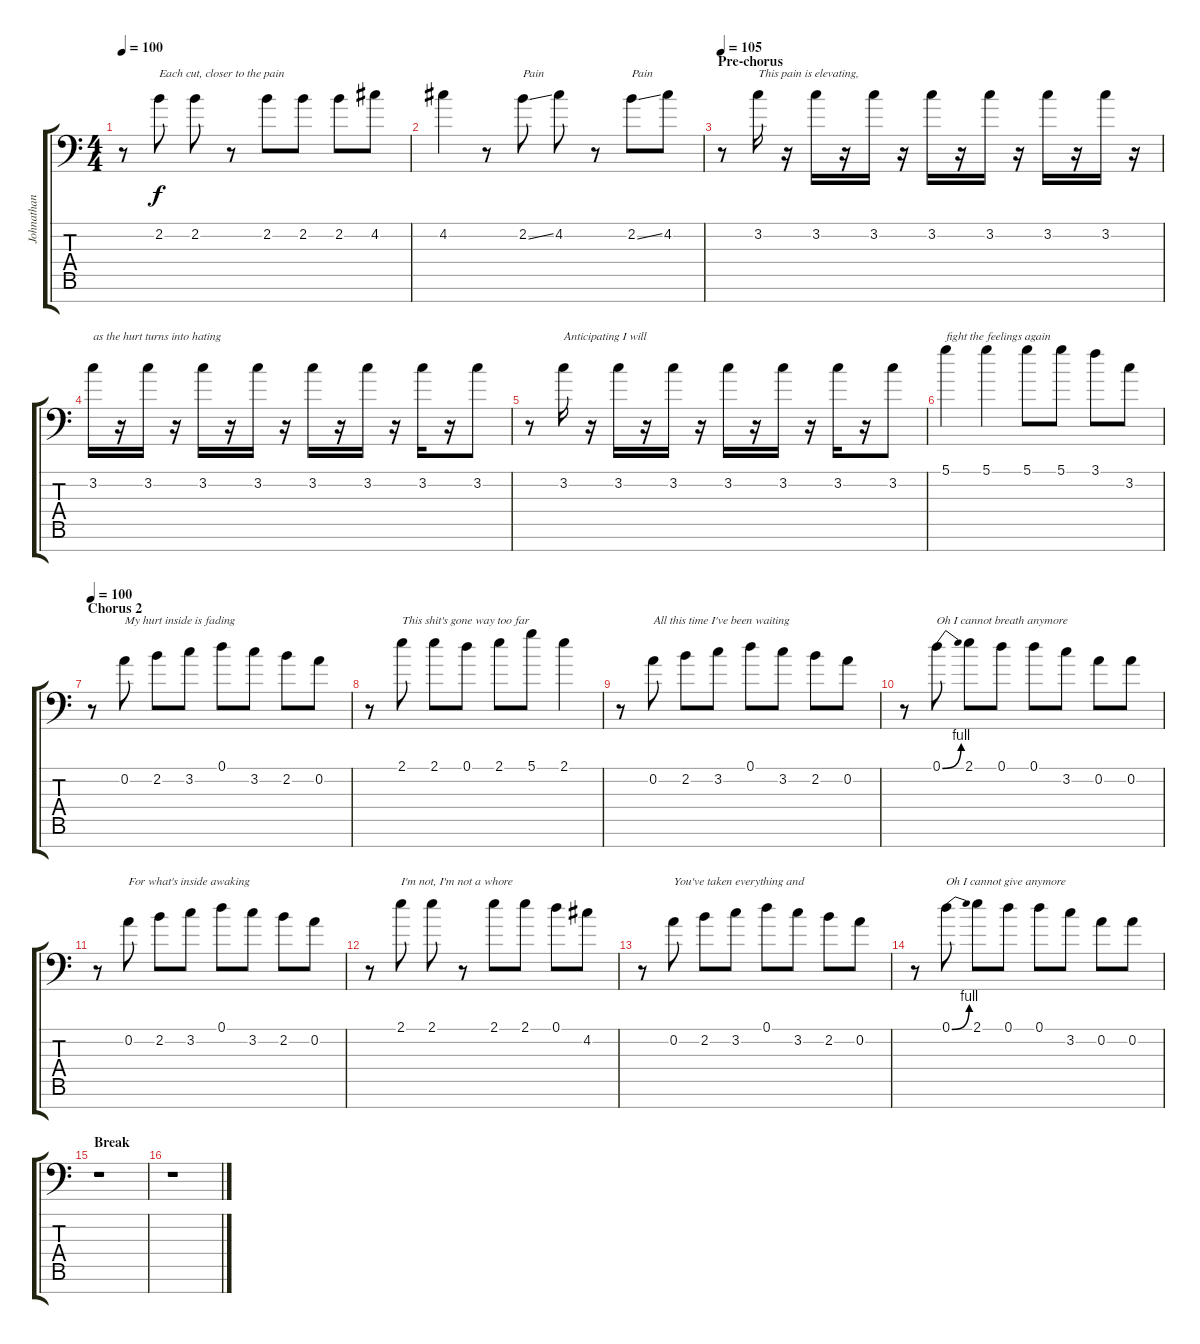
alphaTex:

\track ("Johnathan Davis - Vocals" "Johnathan ") {instrument electricguitarmuted}
\staff {score tabs}
\tuning (D4 A3 F3 C3 G2 D2 A1) {hide}
\ts (4 4)
\tempo 100
\clef f4
\ks c
r.8{dy f} 2.2.8{txt "Each cut, closer to the pain "} 2.2.8 r.8 2.2.8 2.2.8 2.2.8 4.2.8 |
4.2.4 r.8 2.2{ss}.8{txt "Pain"} 4.2.8 r.8 2.2{ss}.8{txt "Pain"} 4.2.8 |
\section ("" "Pre-chorus")
\tempo 105
r.8 3.2.16{txt "This pain is elevating,"} r.16 3.2.16 r.16 3.2.16 r.16 3.2.16 r.16 3.2.16 r.16 3.2.16 r.16 3.2.16 r.16 |
3.2.16{txt "as the hurt turns into hating "} r.16 3.2.16 r.16 3.2.16 r.16 3.2.16 r.16 3.2.16 r.16 3.2.16 r.16 3.2.16 r.16 3.2.8 |
r.8 3.2.16{txt "Anticipating I will "} r.16 3.2.16 r.16 3.2.16 r.16 3.2.16 r.16 3.2.16 r.16 3.2.16 r.16 3.2.8 |
5.1.4{txt "fight the feelings again"} 5.1.4 5.1.8 5.1.8 3.1.8 3.2.8 |
\section ("" "Chorus 2")
\tempo 100
r.8{instrument distortionguitar} 0.2.8{txt "My hurt inside is fading "} 2.2.8 3.2.8 0.1.8 3.2.8 2.2.8 0.2.8 |
r.8 2.1.8{txt "This shit's gone way too far"} 2.1.8 0.1.8 2.1.8 5.1.8 2.1.4 |
r.8 0.2.8{txt "All this time I've been waiting "} 2.2.8 3.2.8 0.1.8 3.2.8 2.2.8 0.2.8 |
r.8 0.1{be (bend 0 0 60 4)}.8{txt "Oh I cannot breath anymore "} 2.1.8 0.1.8 0.1.8 3.2.8 0.2.8 0.2.8 |
r.8 0.2.8{txt "For what's inside awaking "} 2.2.8 3.2.8 0.1.8 3.2.8 2.2.8 0.2.8 |
r.8 2.1.8{txt "I'm not, I'm not a whore"} 2.1.8 r.8 2.1.8 2.1.8 0.1.8 4.2.8 |
r.8 0.2.8{txt "You've taken everything and"} 2.2.8 3.2.8 0.1.8 3.2.8 2.2.8 0.2.8 |
r.8 0.1{be (bend 0 0 60 4)}.8{txt "Oh I cannot give anymore "} 2.1.8 0.1.8 0.1.8 3.2.8 0.2.8 0.2.8 |
\section ("" "Break")
r.1 |
r.1
